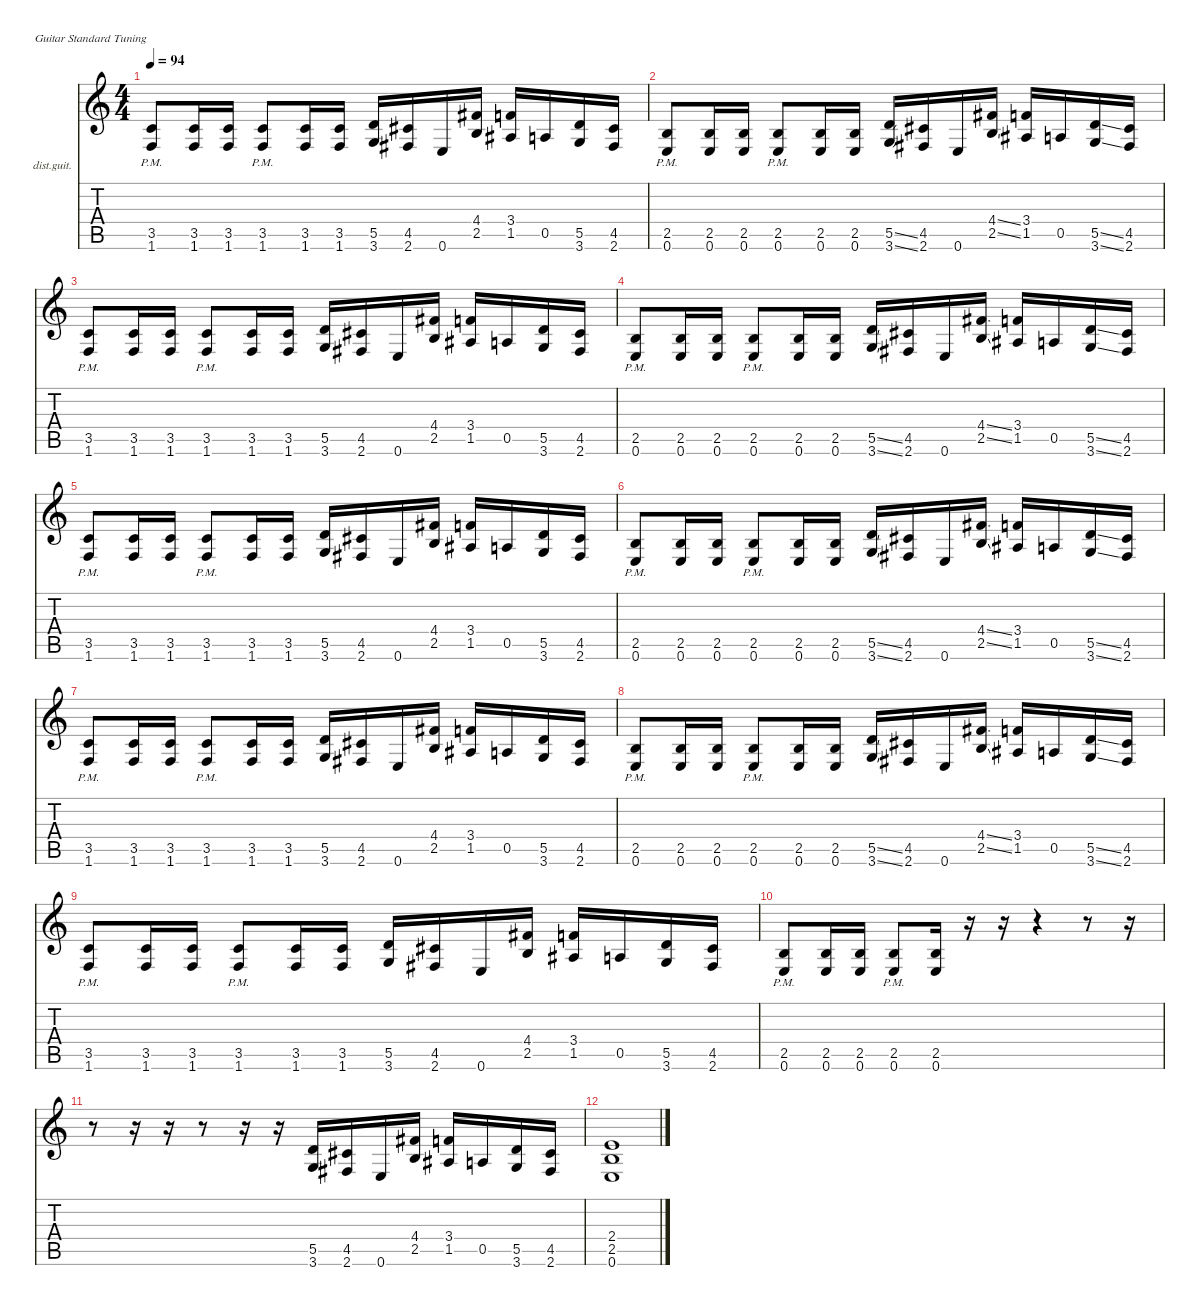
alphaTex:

\defaultSystemsLayout 4
\hideDynamics
\bracketExtendMode nobrackets
\firstSystemTrackNameOrientation horizontal
\otherSystemsTrackNameOrientation horizontal
\track ("James Hetfield" "dist.guit.") {instrument distortionguitar}
\staff {score tabs}
\tuning (E4 B3 G3 D3 A2 E2)
\ts (4 4)
\tempo 94
\clef g2
\ks c
(3.5{pm} 1.6).8{dy f beam Up} (3.5 1.6).16{beam Up} (3.5 1.6).16{beam Up} (3.5{pm} 1.6).8{beam Up} (3.5 1.6).16{beam Up} (3.5 1.6).16{beam Up} (5.5 3.6).16{beam Up} (4.5{acc #} 2.6{acc #}).16{beam Up} 0.6.16{beam Up} (4.4{acc #} 2.5).16{beam Up} (3.4 1.5{acc #}).16{beam Up} 0.5.16{beam Up} (5.5 3.6).16{beam Up} (4.5{acc #} 2.6{acc #}).16{beam Up} |
(2.5{pm} 0.6).8{beam Up} (2.5 0.6).16{beam Up} (2.5 0.6).16{beam Up} (2.5{pm} 0.6).8{beam Up} (2.5 0.6).16{beam Up} (2.5 0.6).16{beam Up} (5.5{ss} 3.6{ss}).16{beam Up} (4.5{acc #} 2.6{acc #}).16{beam Up} 0.6.16{beam Up} (4.4{ss acc #} 2.5{ss}).16{beam Up} (3.4 1.5{acc #}).16{beam Up} 0.5.16{beam Up} (5.5{ss} 3.6{ss}).16{beam Up} (4.5{acc #} 2.6{acc #}).16{beam Up} |
(3.5{pm} 1.6).8{beam Up} (3.5 1.6).16{beam Up} (3.5 1.6).16{beam Up} (3.5{pm} 1.6).8{beam Up} (3.5 1.6).16{beam Up} (3.5 1.6).16{beam Up} (5.5 3.6).16{beam Up} (4.5{acc #} 2.6{acc #}).16{beam Up} 0.6.16{beam Up} (4.4{acc #} 2.5).16{beam Up} (3.4 1.5{acc #}).16{beam Up} 0.5.16{beam Up} (5.5 3.6).16{beam Up} (4.5{acc #} 2.6{acc #}).16{beam Up} |
(2.5{pm} 0.6).8{beam Up} (2.5 0.6).16{beam Up} (2.5 0.6).16{beam Up} (2.5{pm} 0.6).8{beam Up} (2.5 0.6).16{beam Up} (2.5 0.6).16{beam Up} (5.5{ss} 3.6{ss}).16{beam Up} (4.5{acc #} 2.6{acc #}).16{beam Up} 0.6.16{beam Up} (4.4{ss acc #} 2.5{ss}).16{beam Up} (3.4 1.5{acc #}).16{beam Up} 0.5.16{beam Up} (5.5{ss} 3.6{ss}).16{beam Up} (4.5{acc #} 2.6{acc #}).16{beam Up} |
(3.5{pm} 1.6).8{beam Up} (3.5 1.6).16{beam Up} (3.5 1.6).16{beam Up} (3.5{pm} 1.6).8{beam Up} (3.5 1.6).16{beam Up} (3.5 1.6).16{beam Up} (5.5 3.6).16{beam Up} (4.5{acc #} 2.6{acc #}).16{beam Up} 0.6.16{beam Up} (4.4{acc #} 2.5).16{beam Up} (3.4 1.5{acc #}).16{beam Up} 0.5.16{beam Up} (5.5 3.6).16{beam Up} (4.5{acc #} 2.6{acc #}).16{beam Up} |
(2.5{pm} 0.6).8{beam Up} (2.5 0.6).16{beam Up} (2.5 0.6).16{beam Up} (2.5{pm} 0.6).8{beam Up} (2.5 0.6).16{beam Up} (2.5 0.6).16{beam Up} (5.5{ss} 3.6{ss}).16{beam Up} (4.5{acc #} 2.6{acc #}).16{beam Up} 0.6.16{beam Up} (4.4{ss acc #} 2.5{ss}).16{beam Up} (3.4 1.5{acc #}).16{beam Up} 0.5.16{beam Up} (5.5{ss} 3.6{ss}).16{beam Up} (4.5{acc #} 2.6{acc #}).16{beam Up} |
(3.5{pm} 1.6).8{beam Up} (3.5 1.6).16{beam Up} (3.5 1.6).16{beam Up} (3.5{pm} 1.6).8{beam Up} (3.5 1.6).16{beam Up} (3.5 1.6).16{beam Up} (5.5 3.6).16{beam Up} (4.5{acc #} 2.6{acc #}).16{beam Up} 0.6.16{beam Up} (4.4{acc #} 2.5).16{beam Up} (3.4 1.5{acc #}).16{beam Up} 0.5.16{beam Up} (5.5 3.6).16{beam Up} (4.5{acc #} 2.6{acc #}).16{beam Up} |
(2.5{pm} 0.6).8{beam Up} (2.5 0.6).16{beam Up} (2.5 0.6).16{beam Up} (2.5{pm} 0.6).8{beam Up} (2.5 0.6).16{beam Up} (2.5 0.6).16{beam Up} (5.5{ss} 3.6{ss}).16{beam Up} (4.5{acc #} 2.6{acc #}).16{beam Up} 0.6.16{beam Up} (4.4{ss acc #} 2.5{ss}).16{beam Up} (3.4 1.5{acc #}).16{beam Up} 0.5.16{beam Up} (5.5{ss} 3.6{ss}).16{beam Up} (4.5{acc #} 2.6{acc #}).16{beam Up} |
(3.5{pm} 1.6).8{beam Up} (3.5 1.6).16{beam Up} (3.5 1.6).16{beam Up} (3.5{pm} 1.6).8{beam Up} (3.5 1.6).16{beam Up} (3.5 1.6).16{beam Up} (5.5 3.6).16{beam Up} (4.5{acc #} 2.6{acc #}).16{beam Up} 0.6.16{beam Up} (4.4{acc #} 2.5).16{beam Up} (3.4 1.5{acc #}).16{beam Up} 0.5.16{beam Up} (5.5 3.6).16{beam Up} (4.5{acc #} 2.6{acc #}).16{beam Up} |
(2.5{pm} 0.6).8{beam Up} (2.5 0.6).16{beam Up} (2.5 0.6).16{beam Up} (2.5{pm} 0.6).8{beam Up} (2.5 0.6).16{beam Up} r.16{beam Up} r.16{beam Up} r.4{beam Up} r.8{beam Up} r.16{beam Up} |
r.8{beam Down} r.16{beam Down} r.16{beam Down} r.8{beam Down} r.16{beam Down} r.16{beam Down} (5.5 3.6).16{beam Up} (4.5{acc #} 2.6{acc #}).16{beam Up} 0.6.16{beam Up} (4.4{acc #} 2.5).16{beam Up} (3.4 1.5{acc #}).16{beam Up} 0.5.16{beam Up} (5.5 3.6).16{beam Up} (4.5{acc #} 2.6{acc #}).16{beam Up} |
(2.4 2.5 0.6).1{beam Up}
